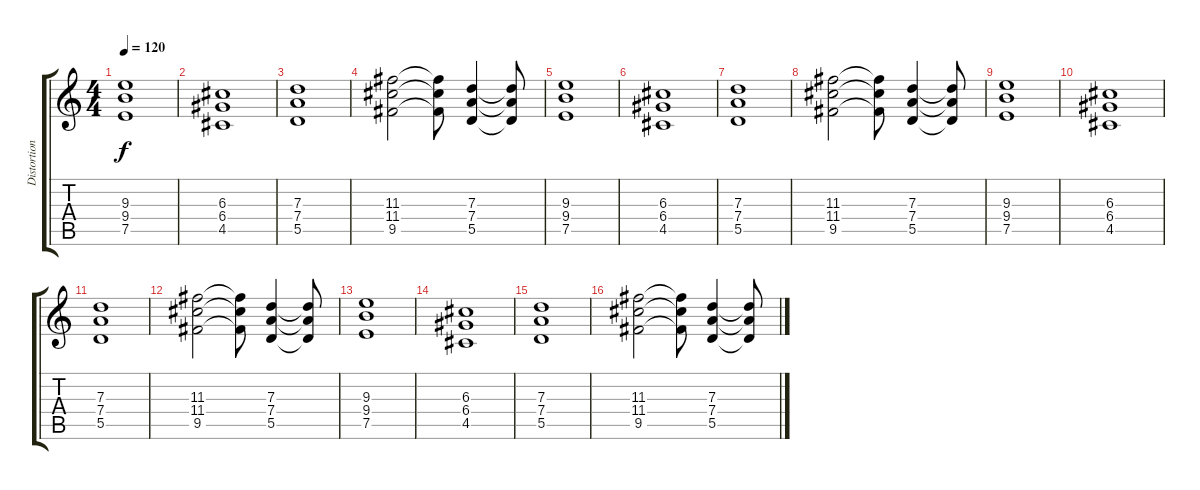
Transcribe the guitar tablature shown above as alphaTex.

\track ("Distortion" "Distortion") {instrument overdrivenguitar}
\staff {score tabs}
\tuning (E4 B3 G3 D3 A2 E2) {hide}
\ts (4 4)
\tempo 120
\clef g2
\ks c
(9.3 9.4 7.5).1{dy f} |
(6.3 6.4 4.5).1 |
(7.3 7.4 5.5).1 |
(11.3 11.4 9.5).2 (11.3{t} 11.4{t} 9.5{t}).8 (7.3 7.4 5.5).4 (7.3{t} 7.4{t} 5.5{t}).8 |
(9.3 9.4 7.5).1 |
(6.3 6.4 4.5).1 |
(7.3 7.4 5.5).1 |
(11.3 11.4 9.5).2 (11.3{t} 11.4{t} 9.5{t}).8 (7.3 7.4 5.5).4 (7.3{t} 7.4{t} 5.5{t}).8 |
(9.3 9.4 7.5).1 |
(6.3 6.4 4.5).1 |
(7.3 7.4 5.5).1 |
(11.3 11.4 9.5).2 (11.3{t} 11.4{t} 9.5{t}).8 (7.3 7.4 5.5).4 (7.3{t} 7.4{t} 5.5{t}).8 |
(9.3 9.4 7.5).1 |
(6.3 6.4 4.5).1 |
(7.3 7.4 5.5).1 |
(11.3 11.4 9.5).2 (11.3{t} 11.4{t} 9.5{t}).8 (7.3 7.4 5.5).4 (7.3{t} 7.4{t} 5.5{t}).8
